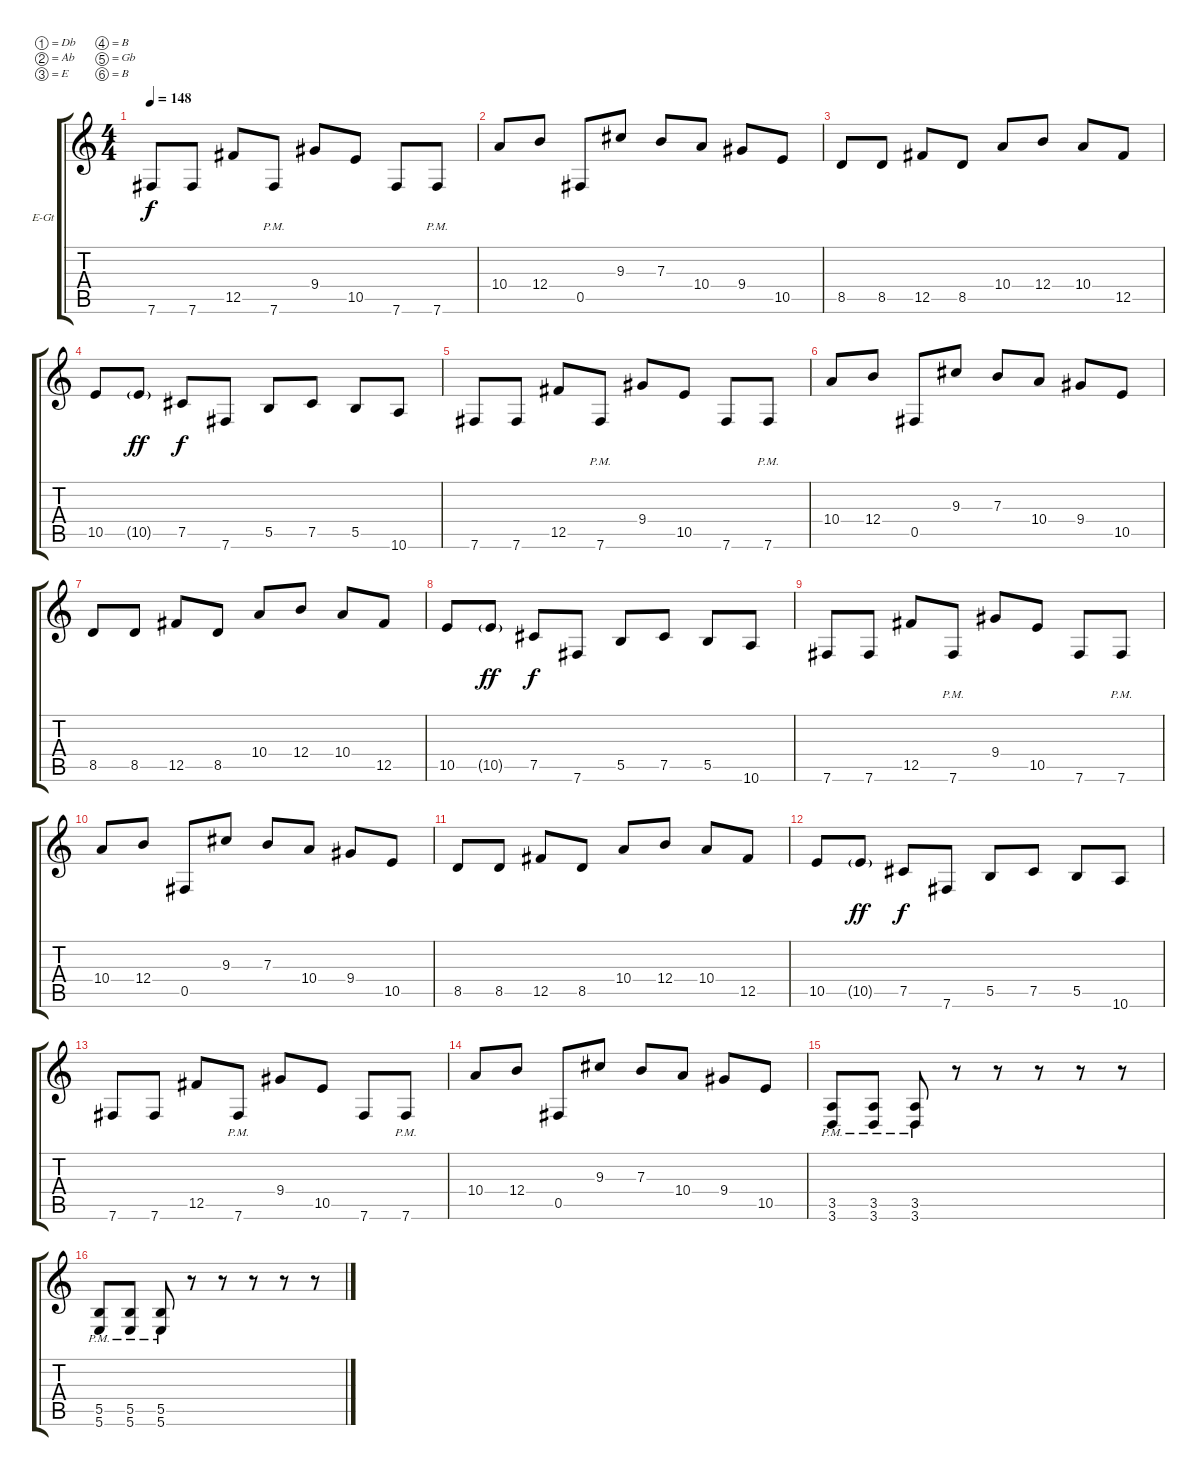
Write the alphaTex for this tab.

\bracketExtendMode groupsimilarinstruments
\firstSystemTrackNameOrientation horizontal
\otherSystemsTrackNameOrientation horizontal
\track ("Electric Guitar" "E-Gt") {instrument distortionguitar}
\staff {score tabs}
\tuning (Db4 Ab3 E3 B2 Gb2 B1)
\ts (4 4)
\tempo 148
\clef g2
\ks c
7.6.8{dy f} 7.6.8 12.5.8 7.6{pm}.8 9.4.8 10.5.8 7.6.8 7.6{pm}.8 |
10.4.8 12.4.8 0.5.8 9.3.8 7.3.8 10.4.8 9.4.8 10.5.8 |
8.5.8 8.5.8 12.5.8 8.5.8 10.4.8 12.4.8 10.4.8 12.5.8 |
10.5.8 10.5{g}.8{dy ff} 7.5.8{dy f} 7.6.8 5.5.8 7.5.8 5.5.8 10.6.8 |
7.6.8 7.6.8 12.5.8 7.6{pm}.8 9.4.8 10.5.8 7.6.8 7.6{pm}.8 |
10.4.8 12.4.8 0.5.8 9.3.8 7.3.8 10.4.8 9.4.8 10.5.8 |
8.5.8 8.5.8 12.5.8 8.5.8 10.4.8 12.4.8 10.4.8 12.5.8 |
10.5.8 10.5{g}.8{dy ff} 7.5.8{dy f} 7.6.8 5.5.8 7.5.8 5.5.8 10.6.8 |
7.6.8 7.6.8 12.5.8 7.6{pm}.8 9.4.8 10.5.8 7.6.8 7.6{pm}.8 |
10.4.8 12.4.8 0.5.8 9.3.8 7.3.8 10.4.8 9.4.8 10.5.8 |
8.5.8 8.5.8 12.5.8 8.5.8 10.4.8 12.4.8 10.4.8 12.5.8 |
10.5.8 10.5{g}.8{dy ff} 7.5.8{dy f} 7.6.8 5.5.8 7.5.8 5.5.8 10.6.8 |
7.6.8 7.6.8 12.5.8 7.6{pm}.8 9.4.8 10.5.8 7.6.8 7.6{pm}.8 |
10.4.8 12.4.8 0.5.8 9.3.8 7.3.8 10.4.8 9.4.8 10.5.8 |
(3.5{pm} 3.6{pm}).8 (3.5{pm} 3.6{pm}).8 (3.5{pm} 3.6{pm}).8 r.8 r.8 r.8 r.8 r.8 |
(5.5{pm} 5.6{pm}).8 (5.5{pm} 5.6{pm}).8 (5.5{pm} 5.6{pm}).8 r.8 r.8 r.8 r.8 r.8
